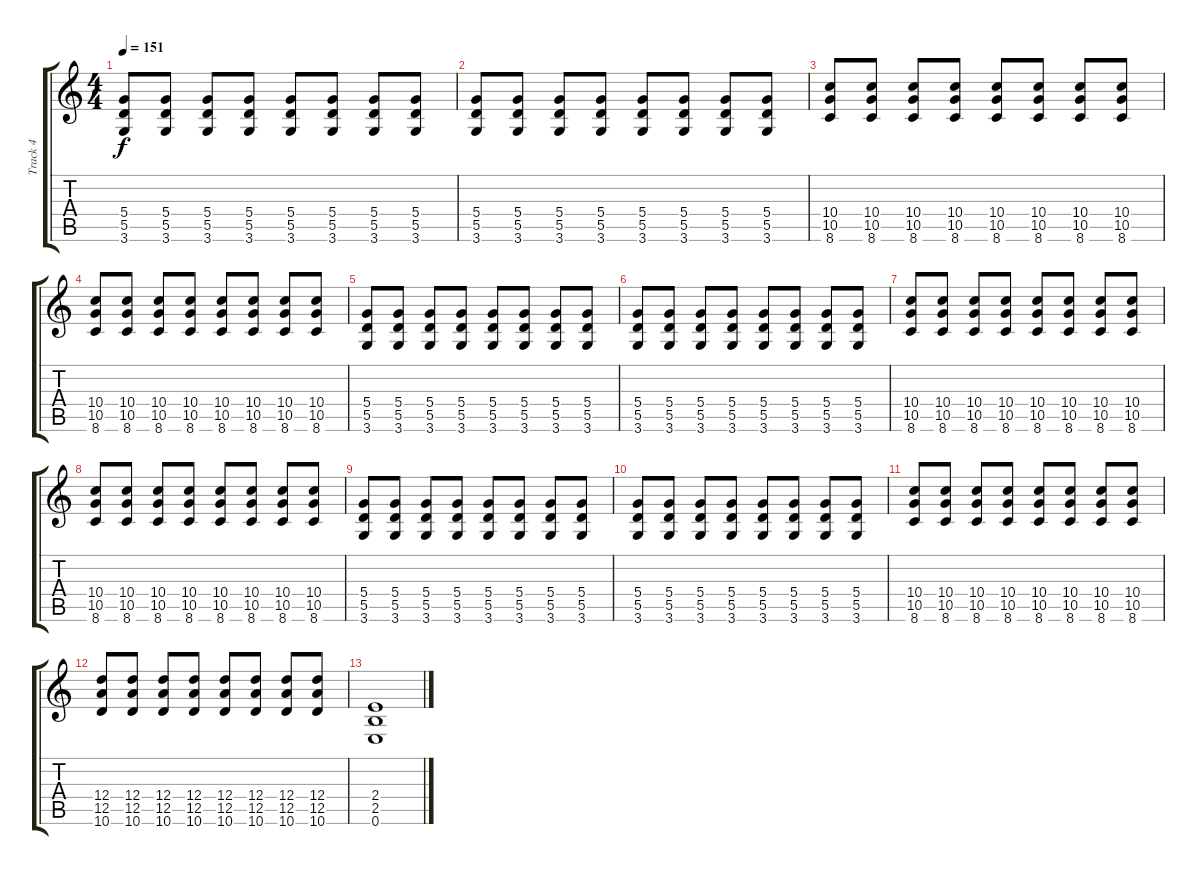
\track ("Track 4" "Track 4") {instrument overdrivenguitar}
\staff {score tabs}
\tuning (E4 B3 G3 D3 A2 E2) {hide}
\ts (4 4)
\tempo 151
\clef g2
\ks c
(5.4 5.5 3.6).8{dy f} (5.4 5.5 3.6).8 (5.4 5.5 3.6).8 (5.4 5.5 3.6).8 (5.4 5.5 3.6).8 (5.4 5.5 3.6).8 (5.4 5.5 3.6).8 (5.4 5.5 3.6).8 |
(5.4 5.5 3.6).8 (5.4 5.5 3.6).8 (5.4 5.5 3.6).8 (5.4 5.5 3.6).8 (5.4 5.5 3.6).8 (5.4 5.5 3.6).8 (5.4 5.5 3.6).8 (5.4 5.5 3.6).8 |
(10.4 10.5 8.6).8 (10.4 10.5 8.6).8 (10.4 10.5 8.6).8 (10.4 10.5 8.6).8 (10.4 10.5 8.6).8 (10.4 10.5 8.6).8 (10.4 10.5 8.6).8 (10.4 10.5 8.6).8 |
(10.4 10.5 8.6).8 (10.4 10.5 8.6).8 (10.4 10.5 8.6).8 (10.4 10.5 8.6).8 (10.4 10.5 8.6).8 (10.4 10.5 8.6).8 (10.4 10.5 8.6).8 (10.4 10.5 8.6).8 |
(5.4 5.5 3.6).8 (5.4 5.5 3.6).8 (5.4 5.5 3.6).8 (5.4 5.5 3.6).8 (5.4 5.5 3.6).8 (5.4 5.5 3.6).8 (5.4 5.5 3.6).8 (5.4 5.5 3.6).8 |
(5.4 5.5 3.6).8 (5.4 5.5 3.6).8 (5.4 5.5 3.6).8 (5.4 5.5 3.6).8 (5.4 5.5 3.6).8 (5.4 5.5 3.6).8 (5.4 5.5 3.6).8 (5.4 5.5 3.6).8 |
(10.4 10.5 8.6).8 (10.4 10.5 8.6).8 (10.4 10.5 8.6).8 (10.4 10.5 8.6).8 (10.4 10.5 8.6).8 (10.4 10.5 8.6).8 (10.4 10.5 8.6).8 (10.4 10.5 8.6).8 |
(10.4 10.5 8.6).8 (10.4 10.5 8.6).8 (10.4 10.5 8.6).8 (10.4 10.5 8.6).8 (10.4 10.5 8.6).8 (10.4 10.5 8.6).8 (10.4 10.5 8.6).8 (10.4 10.5 8.6).8 |
(5.4 5.5 3.6).8 (5.4 5.5 3.6).8 (5.4 5.5 3.6).8 (5.4 5.5 3.6).8 (5.4 5.5 3.6).8 (5.4 5.5 3.6).8 (5.4 5.5 3.6).8 (5.4 5.5 3.6).8 |
(5.4 5.5 3.6).8 (5.4 5.5 3.6).8 (5.4 5.5 3.6).8 (5.4 5.5 3.6).8 (5.4 5.5 3.6).8 (5.4 5.5 3.6).8 (5.4 5.5 3.6).8 (5.4 5.5 3.6).8 |
(10.4 10.5 8.6).8 (10.4 10.5 8.6).8 (10.4 10.5 8.6).8 (10.4 10.5 8.6).8 (10.4 10.5 8.6).8 (10.4 10.5 8.6).8 (10.4 10.5 8.6).8 (10.4 10.5 8.6).8 |
(12.4 12.5 10.6).8 (12.4 12.5 10.6).8 (12.4 12.5 10.6).8 (12.4 12.5 10.6).8 (12.4 12.5 10.6).8 (12.4 12.5 10.6).8 (12.4 12.5 10.6).8 (12.4 12.5 10.6).8 |
(2.4 2.5 0.6).1
